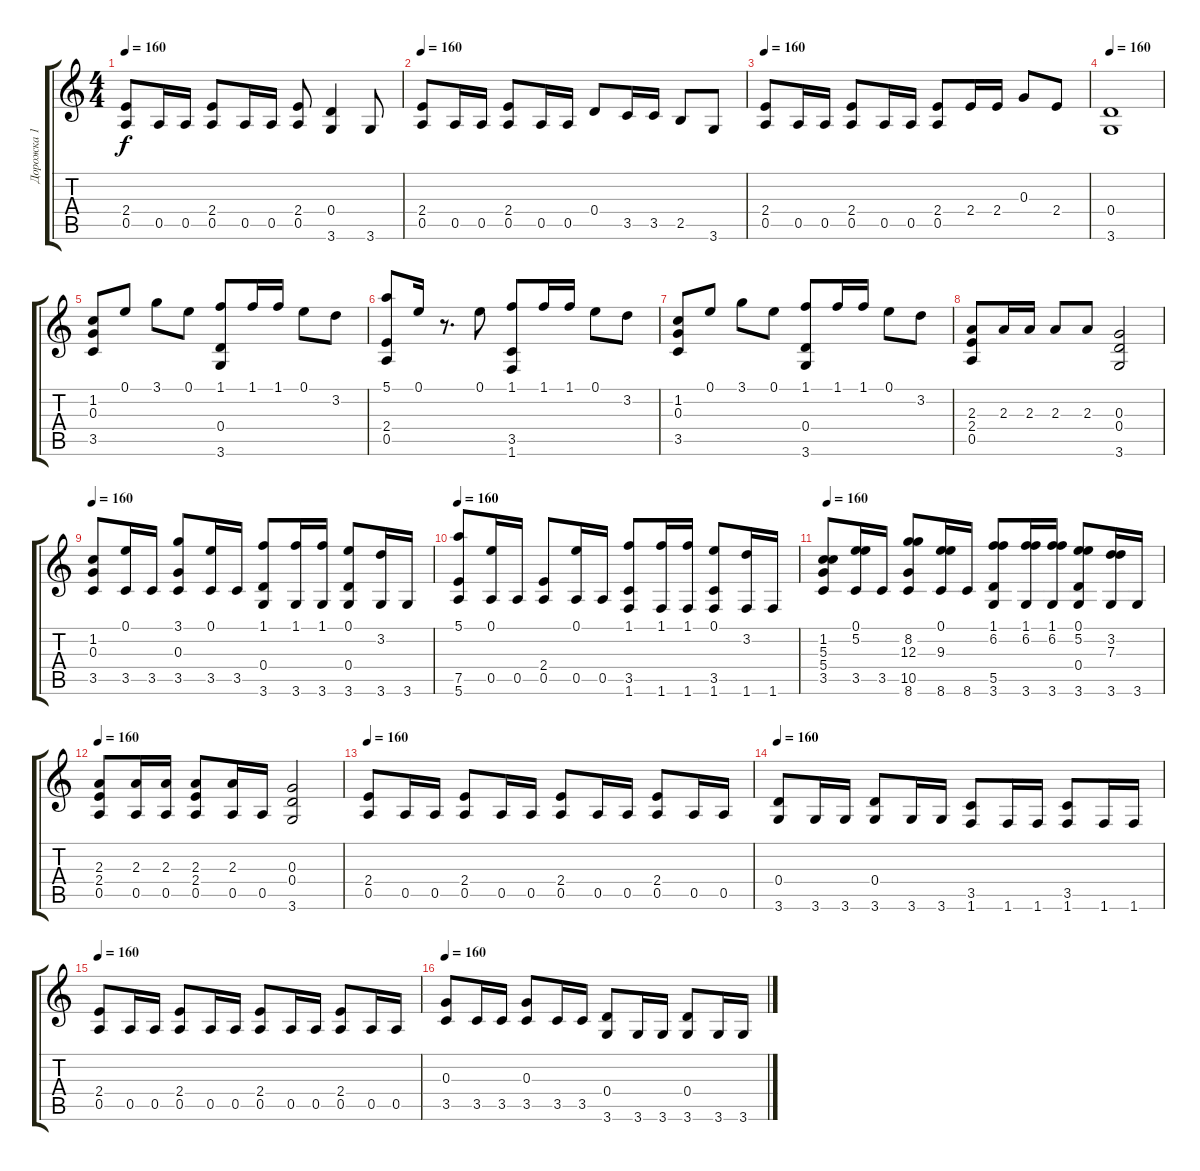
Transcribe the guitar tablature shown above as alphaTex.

\track ("Дорожка 1" "Дорожка 1") {instrument distortionguitar}
\staff {score tabs}
\tuning (E4 B3 G3 D3 A2 E2) {hide}
\ts (4 4)
\tempo 160
\clef g2
\ks c
(2.4 0.5).8{dy f} 0.5.16 0.5.16 (2.4 0.5).8 0.5.16 0.5.16 (2.4 0.5).8 (0.4 3.6).4 3.6.8 |
\tempo 160
(2.4 0.5).8 0.5.16 0.5.16 (2.4 0.5).8 0.5.16 0.5.16 0.4.8 3.5.16 3.5.16 2.5.8 3.6.8 |
\tempo 160
(2.4 0.5).8 0.5.16 0.5.16 (2.4 0.5).8 0.5.16 0.5.16 (2.4 0.5).8 2.4.16 2.4.16 0.3.8 2.4.8 |
\tempo 160
(0.4 3.6).1 |
(1.2 0.3 3.5).8 0.1.8 3.1.8 0.1.8 (1.1 0.4 3.6).8 1.1.16 1.1.16 0.1.8 3.2.8 |
(5.1 2.4 0.5).8 0.1.16 r.8{d} 0.1.8 (1.1 3.5 1.6).8 1.1.16 1.1.16 0.1.8 3.2.8 |
(1.2 0.3 3.5).8 0.1.8 3.1.8 0.1.8 (1.1 0.4 3.6).8 1.1.16 1.1.16 0.1.8 3.2.8 |
(2.3 2.4 0.5).8 2.3.16 2.3.16 2.3.8 2.3.8 (0.3 0.4 3.6).2 |
\tempo 160
(1.2 0.3 3.5).8 (0.1 3.5).16 3.5.16 (3.1 0.3 3.5).8 (0.1 3.5).16 3.5.16 (1.1 0.4 3.6).8 (1.1 3.6).16 (1.1 3.6).16 (0.1 0.4 3.6).8 (3.2 3.6).16 3.6.16 |
\tempo 160
(5.1 7.5 5.6).8 (0.1 0.5).16 0.5.16 (2.4 0.5).8 (0.1 0.5).16 0.5.16 (1.1 3.5 1.6).8 (1.1 1.6).16 (1.1 1.6).16 (0.1 3.5 1.6).8 (3.2 1.6).16 1.6.16 |
\tempo 160
(1.2 5.3 5.4 3.5).8 (0.1 5.2 3.5).16 3.5.16 (8.2 12.3 10.5 8.6).8 (0.1 9.3 8.6).16 8.6.16 (1.1 6.2 5.5 3.6).8 (1.1 6.2 3.6).16 (1.1 6.2 3.6).16 (0.1 5.2 0.4 3.6).8 (3.2 7.3 3.6).16 3.6.16 |
\tempo 160
(2.3 2.4 0.5).8 (2.3 0.5).16 (2.3 0.5).16 (2.3 2.4 0.5).8 (2.3 0.5).16 0.5.16 (0.3 0.4 3.6).2 |
\tempo 160
(2.4 0.5).8 0.5.16 0.5.16 (2.4 0.5).8 0.5.16 0.5.16 (2.4 0.5).8 0.5.16 0.5.16 (2.4 0.5).8 0.5.16 0.5.16 |
\tempo 160
(0.4 3.6).8 3.6.16 3.6.16 (0.4 3.6).8 3.6.16 3.6.16 (3.5 1.6).8 1.6.16 1.6.16 (3.5 1.6).8 1.6.16 1.6.16 |
\tempo 160
(2.4 0.5).8 0.5.16 0.5.16 (2.4 0.5).8 0.5.16 0.5.16 (2.4 0.5).8 0.5.16 0.5.16 (2.4 0.5).8 0.5.16 0.5.16 |
\tempo 160
(0.3 3.5).8 3.5.16 3.5.16 (0.3 3.5).8 3.5.16 3.5.16 (0.4 3.6).8 3.6.16 3.6.16 (0.4 3.6).8 3.6.16 3.6.16
